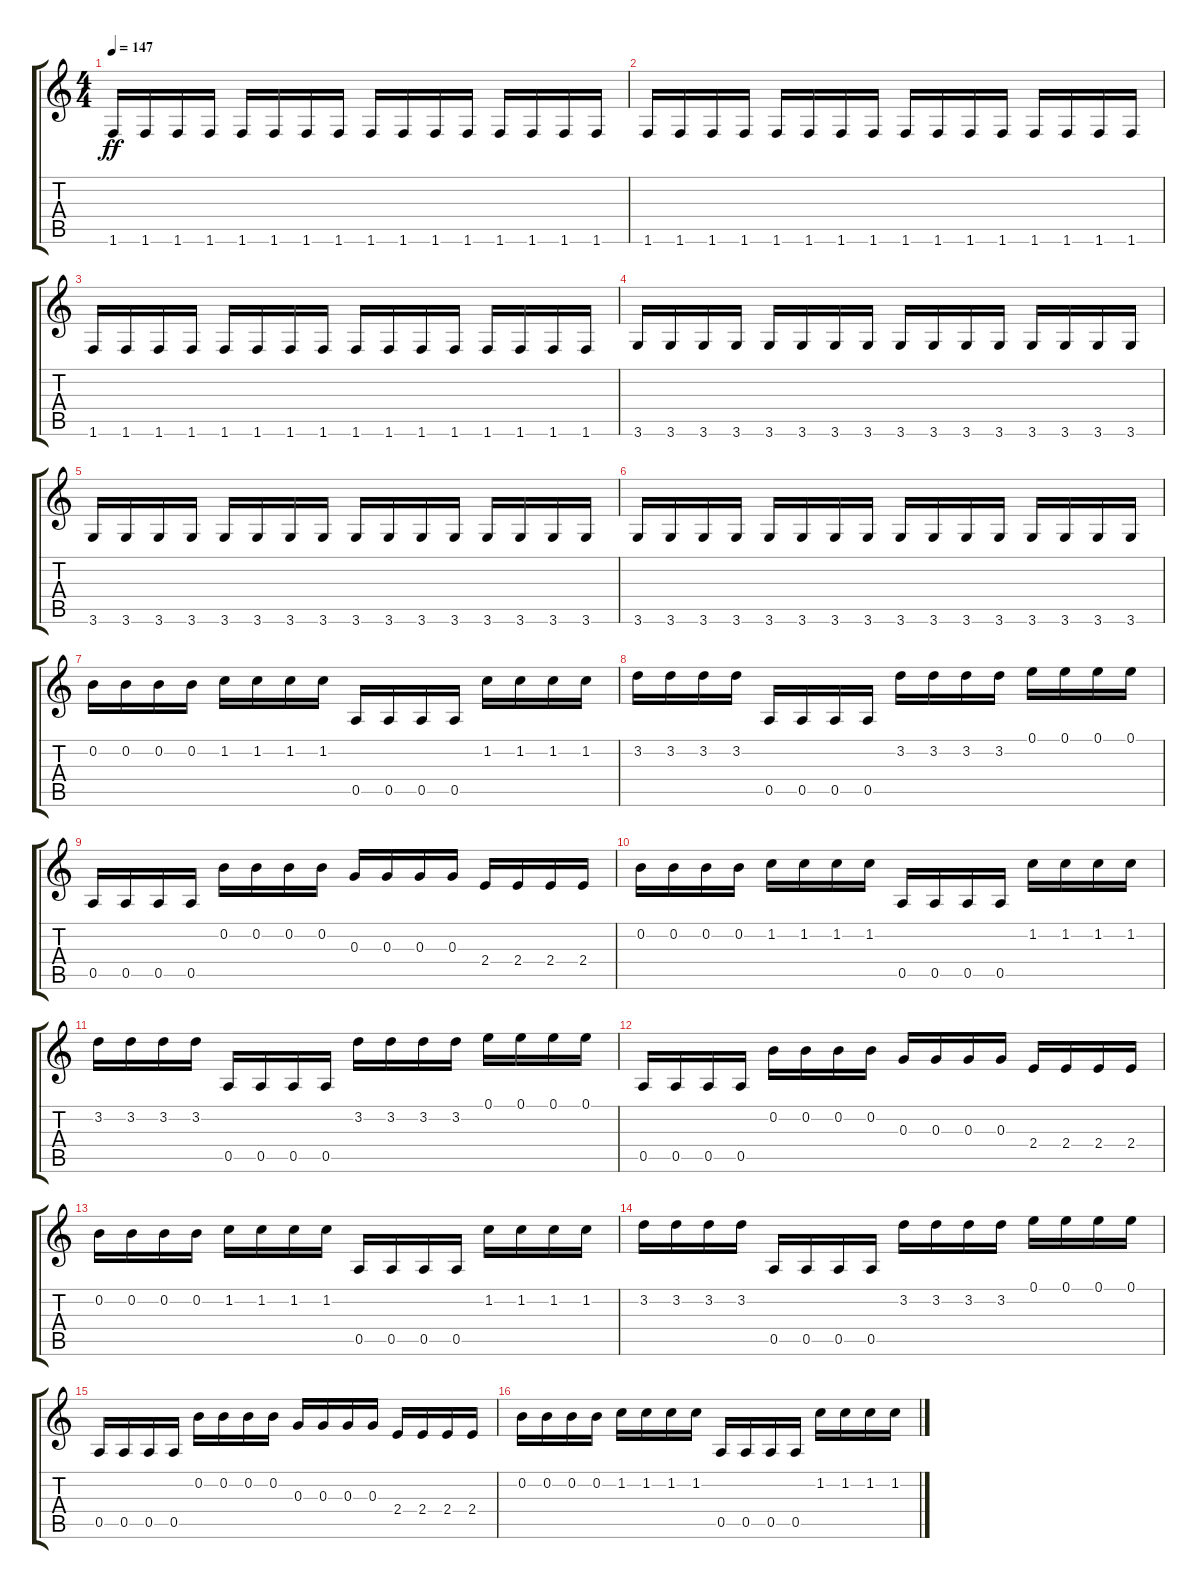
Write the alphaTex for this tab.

\track "" {instrument distortionguitar}
\staff {score tabs}
\tuning (E4 B3 G3 D3 A2 E2) {hide}
\ts (4 4)
\tempo 147
\clef g2
\ks c
1.6.16{dy ff} 1.6.16 1.6.16 1.6.16 1.6.16 1.6.16 1.6.16 1.6.16 1.6.16 1.6.16 1.6.16 1.6.16 1.6.16 1.6.16 1.6.16 1.6.16 |
1.6.16 1.6.16 1.6.16 1.6.16 1.6.16 1.6.16 1.6.16 1.6.16 1.6.16 1.6.16 1.6.16 1.6.16 1.6.16 1.6.16 1.6.16 1.6.16 |
1.6.16 1.6.16 1.6.16 1.6.16 1.6.16 1.6.16 1.6.16 1.6.16 1.6.16 1.6.16 1.6.16 1.6.16 1.6.16 1.6.16 1.6.16 1.6.16 |
3.6.16 3.6.16 3.6.16 3.6.16 3.6.16 3.6.16 3.6.16 3.6.16 3.6.16 3.6.16 3.6.16 3.6.16 3.6.16 3.6.16 3.6.16 3.6.16 |
3.6.16 3.6.16 3.6.16 3.6.16 3.6.16 3.6.16 3.6.16 3.6.16 3.6.16 3.6.16 3.6.16 3.6.16 3.6.16 3.6.16 3.6.16 3.6.16 |
3.6.16 3.6.16 3.6.16 3.6.16 3.6.16 3.6.16 3.6.16 3.6.16 3.6.16 3.6.16 3.6.16 3.6.16 3.6.16 3.6.16 3.6.16 3.6.16 |
0.2.16 0.2.16 0.2.16 0.2.16 1.2.16 1.2.16 1.2.16 1.2.16 0.5.16 0.5.16 0.5.16 0.5.16 1.2.16 1.2.16 1.2.16 1.2.16 |
3.2.16 3.2.16 3.2.16 3.2.16 0.5.16 0.5.16 0.5.16 0.5.16 3.2.16 3.2.16 3.2.16 3.2.16 0.1.16 0.1.16 0.1.16 0.1.16 |
0.5.16 0.5.16 0.5.16 0.5.16 0.2.16 0.2.16 0.2.16 0.2.16 0.3.16 0.3.16 0.3.16 0.3.16 2.4.16 2.4.16 2.4.16 2.4.16 |
0.2.16 0.2.16 0.2.16 0.2.16 1.2.16 1.2.16 1.2.16 1.2.16 0.5.16 0.5.16 0.5.16 0.5.16 1.2.16 1.2.16 1.2.16 1.2.16 |
3.2.16 3.2.16 3.2.16 3.2.16 0.5.16 0.5.16 0.5.16 0.5.16 3.2.16 3.2.16 3.2.16 3.2.16 0.1.16 0.1.16 0.1.16 0.1.16 |
0.5.16 0.5.16 0.5.16 0.5.16 0.2.16 0.2.16 0.2.16 0.2.16 0.3.16 0.3.16 0.3.16 0.3.16 2.4.16 2.4.16 2.4.16 2.4.16 |
0.2.16 0.2.16 0.2.16 0.2.16 1.2.16 1.2.16 1.2.16 1.2.16 0.5.16 0.5.16 0.5.16 0.5.16 1.2.16 1.2.16 1.2.16 1.2.16 |
3.2.16 3.2.16 3.2.16 3.2.16 0.5.16 0.5.16 0.5.16 0.5.16 3.2.16 3.2.16 3.2.16 3.2.16 0.1.16 0.1.16 0.1.16 0.1.16 |
0.5.16 0.5.16 0.5.16 0.5.16 0.2.16 0.2.16 0.2.16 0.2.16 0.3.16 0.3.16 0.3.16 0.3.16 2.4.16 2.4.16 2.4.16 2.4.16 |
0.2.16 0.2.16 0.2.16 0.2.16 1.2.16 1.2.16 1.2.16 1.2.16 0.5.16 0.5.16 0.5.16 0.5.16 1.2.16 1.2.16 1.2.16 1.2.16
